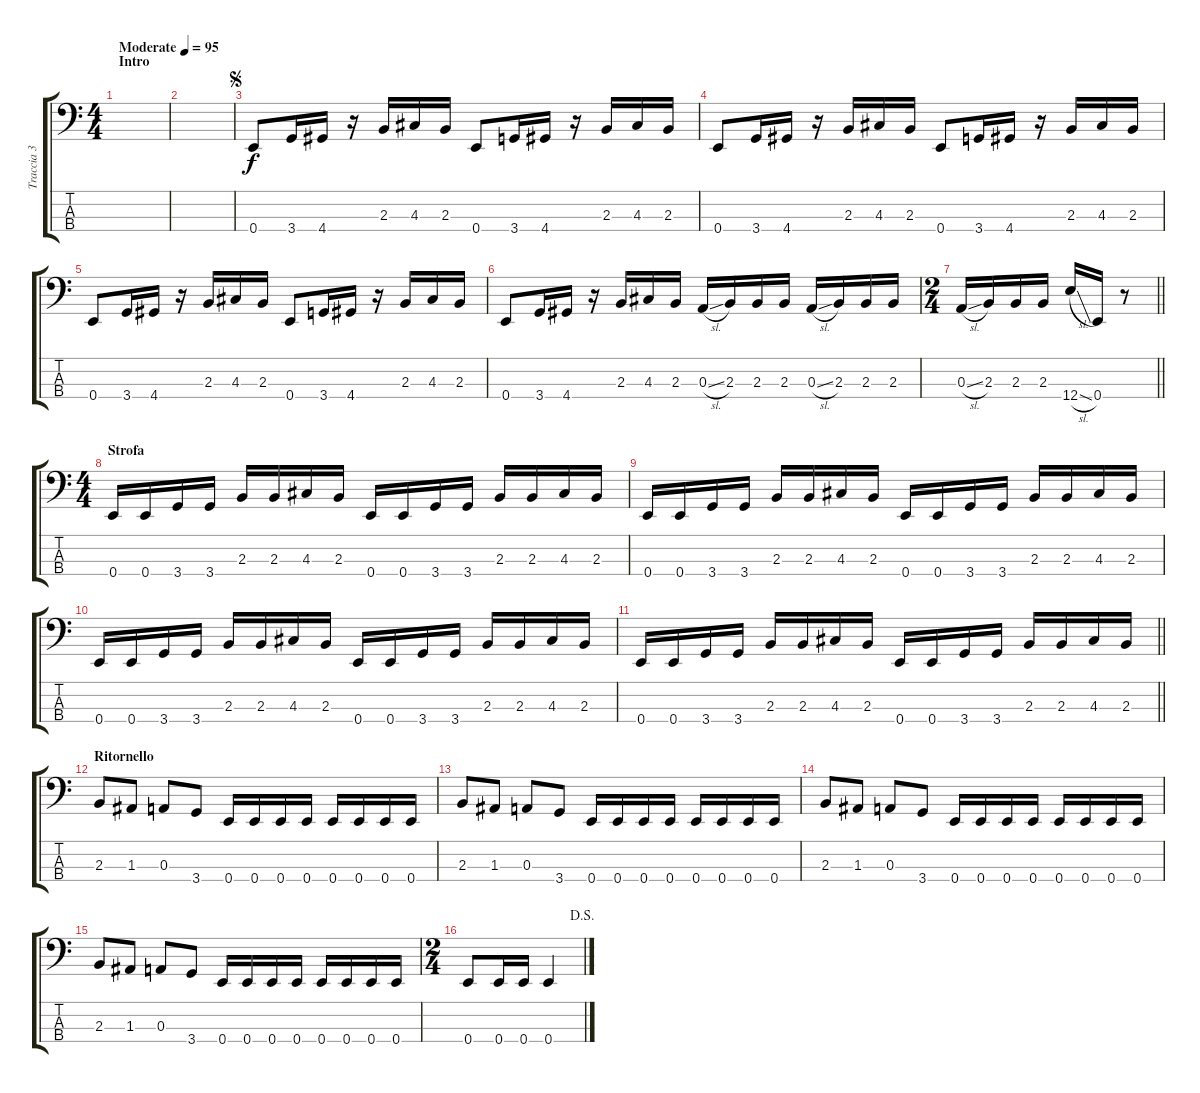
\track ("Traccia 3" "Traccia 3") {instrument electricbassfinger}
\staff {score tabs}
\tuning (G2 D2 A1 E1) {hide}
\ts (4 4)
\section ("" "Intro")
\tempo (95 "Moderate")
\clef f4
\ks c
|
|
\jump segno
0.4.8 3.4.16 4.4.16 r.16 2.3.16 4.3.16 2.3.16 0.4.8 3.4.16 4.4.16 r.16 2.3.16 4.3.16 2.3.16 |
0.4.8 3.4.16 4.4.16 r.16 2.3.16 4.3.16 2.3.16 0.4.8 3.4.16 4.4.16 r.16 2.3.16 4.3.16 2.3.16 |
0.4.8 3.4.16 4.4.16 r.16 2.3.16 4.3.16 2.3.16 0.4.8 3.4.16 4.4.16 r.16 2.3.16 4.3.16 2.3.16 |
0.4.8 3.4.16 4.4.16 r.16 2.3.16 4.3.16 2.3.16 0.3{sl}.16 2.3.16 2.3.16 2.3.16 0.3{sl}.16 2.3.16 2.3.16 2.3.16 |
\ts (2 4)
\barLineRight lightlight
0.3{sl}.16 2.3.16 2.3.16 2.3.16 12.4{sl}.16 0.4.16 r.8 |
\ts (4 4)
\section ("" "Strofa")
0.4.16 0.4.16 3.4.16 3.4.16 2.3.16 2.3.16 4.3.16 2.3.16 0.4.16 0.4.16 3.4.16 3.4.16 2.3.16 2.3.16 4.3.16 2.3.16 |
0.4.16 0.4.16 3.4.16 3.4.16 2.3.16 2.3.16 4.3.16 2.3.16 0.4.16 0.4.16 3.4.16 3.4.16 2.3.16 2.3.16 4.3.16 2.3.16 |
0.4.16 0.4.16 3.4.16 3.4.16 2.3.16 2.3.16 4.3.16 2.3.16 0.4.16 0.4.16 3.4.16 3.4.16 2.3.16 2.3.16 4.3.16 2.3.16 |
\barLineRight lightlight
0.4.16 0.4.16 3.4.16 3.4.16 2.3.16 2.3.16 4.3.16 2.3.16 0.4.16 0.4.16 3.4.16 3.4.16 2.3.16 2.3.16 4.3.16 2.3.16 |
\section ("" "Ritornello")
2.3.8 1.3.8 0.3.8 3.4.8 0.4.16 0.4.16 0.4.16 0.4.16 0.4.16 0.4.16 0.4.16 0.4.16 |
2.3.8 1.3.8 0.3.8 3.4.8 0.4.16 0.4.16 0.4.16 0.4.16 0.4.16 0.4.16 0.4.16 0.4.16 |
2.3.8 1.3.8 0.3.8 3.4.8 0.4.16 0.4.16 0.4.16 0.4.16 0.4.16 0.4.16 0.4.16 0.4.16 |
2.3.8 1.3.8 0.3.8 3.4.8 0.4.16 0.4.16 0.4.16 0.4.16 0.4.16 0.4.16 0.4.16 0.4.16 |
\ts (2 4)
\jump dalsegno
0.4.8 0.4.16 0.4.16 0.4.4
